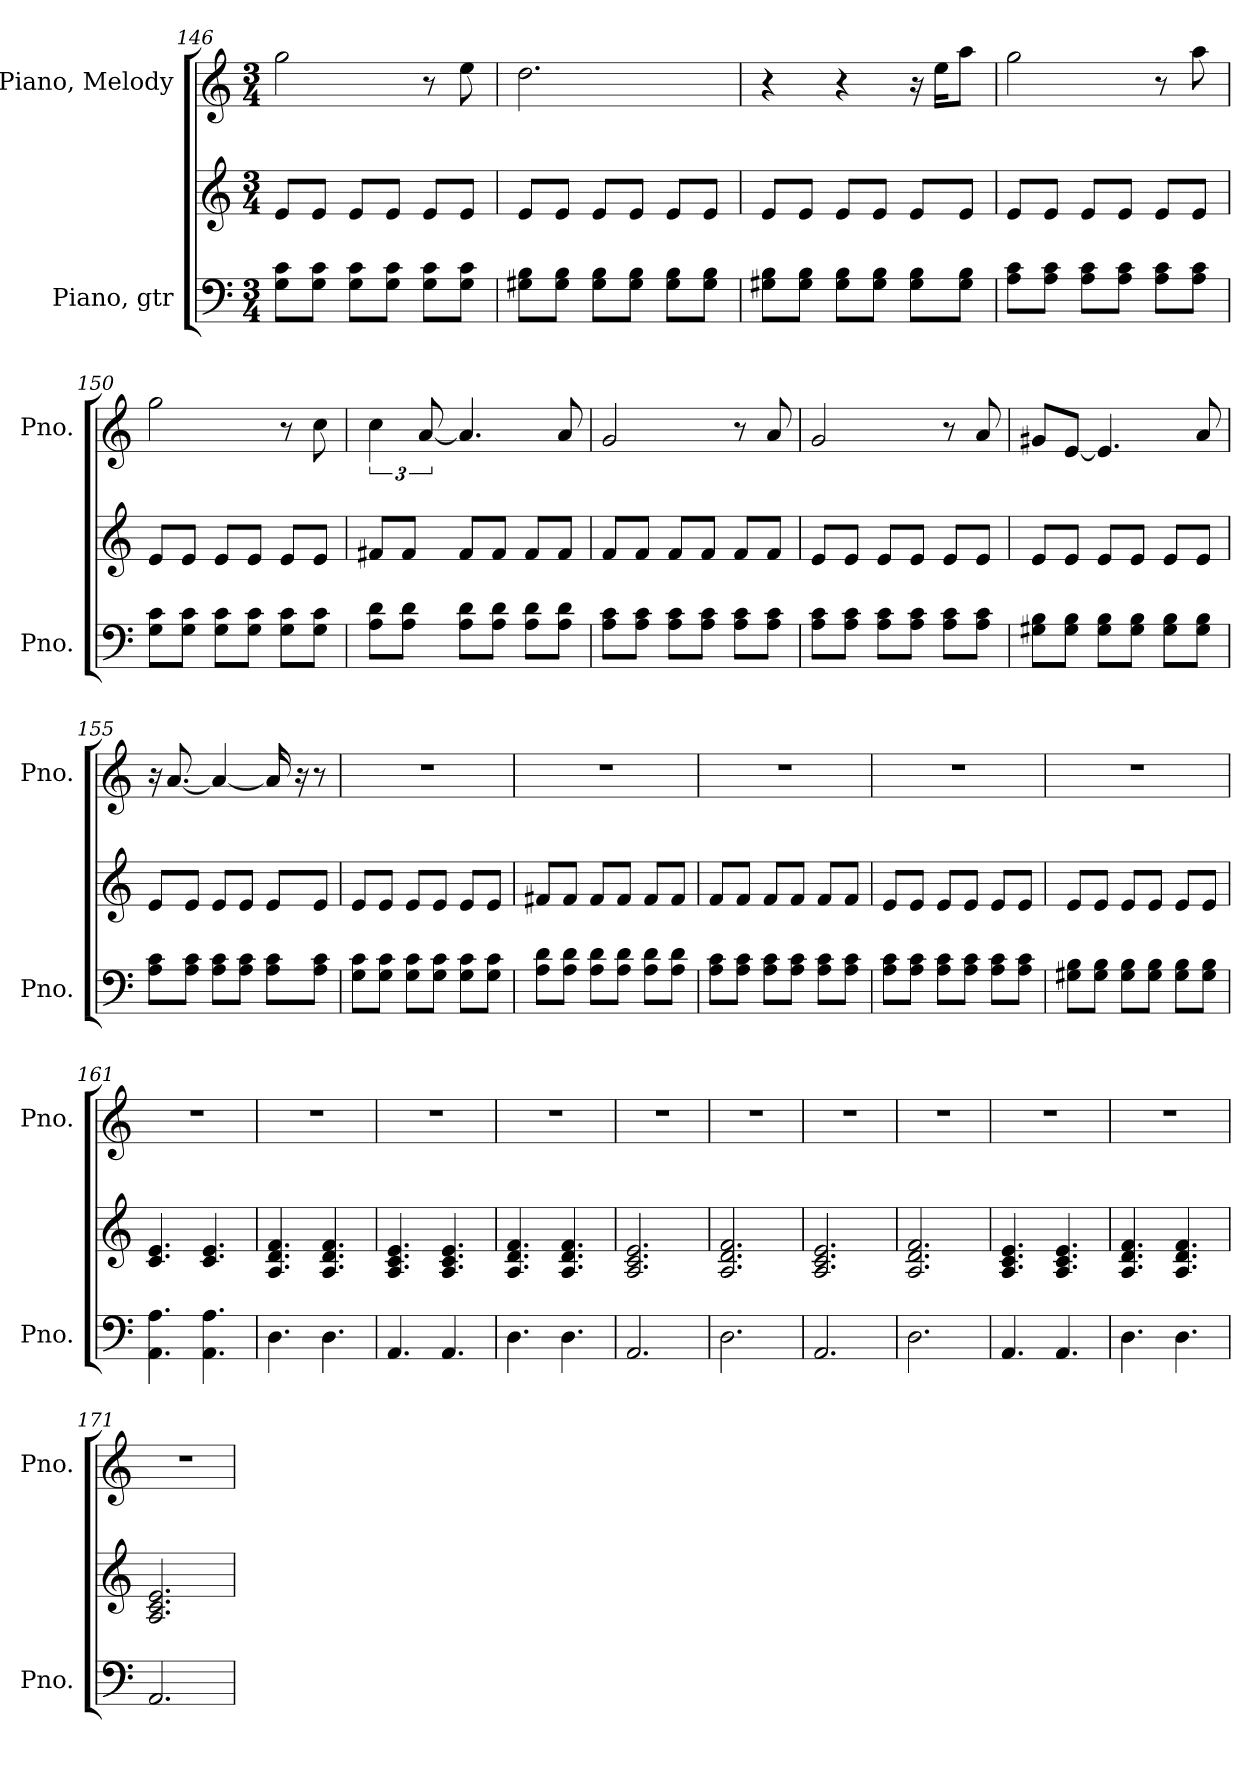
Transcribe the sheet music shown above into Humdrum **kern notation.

**kern	**kern	**kern
*part2	*part2	*part1
*staff3	*staff2	*staff1
*I"Piano, gtr	*	*I"Piano, Melody
*I'Pno.	*	*I'Pno.
!!LO:PB:g=z
*clefF4	*clefG2	*clefG2
*k[]	*k[]	*k[]
*M3/4	*M3/4	*M3/4
=146	=146	=146
8G\ 8c\L	8e/L	2gg\
8G\ 8c\J	8e/J	.
8G\ 8c\L	8e/L	.
8G\ 8c\J	8e/J	.
8G\ 8c\L	8e/L	8r
8G\ 8c\J	8e/J	8ee\
=147	=147	=147
8G#X\ 8B\L	8e/L	2.dd\
8G#\ 8B\J	8e/J	.
8G#\ 8B\L	8e/L	.
8G#\ 8B\J	8e/J	.
8G#\ 8B\L	8e/L	.
8G#\ 8B\J	8e/J	.
=148	=148	=148
8G#X\ 8B\L	8e/L	4r
8G#\ 8B\J	8e/J	.
8G#\ 8B\L	8e/L	4r
8G#\ 8B\J	8e/J	.
8G#\ 8B\L	8e/L	16r
.	.	16ee\KL
8G#\ 8B\J	8e/J	8aa\J
=149	=149	=149
8A\ 8c\L	8e/L	2gg\
8A\ 8c\J	8e/J	.
8A\ 8c\L	8e/L	.
8A\ 8c\J	8e/J	.
8A\ 8c\L	8e/L	8r
8A\ 8c\J	8e/J	8aa\
=150	=150	=150
8G\ 8c\L	8e/L	2gg\
8G\ 8c\J	8e/J	.
8G\ 8c\L	8e/L	.
8G\ 8c\J	8e/J	.
8G\ 8c\L	8e/L	8r
8G\ 8c\J	8e/J	8cc\
!!LO:LB:g=z
=151	=151	=151
8A\ 8d\L	8f#X/L	6cc\
8A\ 8d\J	8f#/J	.
.	.	[12a/
8A\ 8d\L	8f#/L	4.a/]
8A\ 8d\J	8f#/J	.
8A\ 8d\L	8f#/L	.
8A\ 8d\J	8f#/J	8a/
=152	=152	=152
8A\ 8c\L	8f/L	2g/
8A\ 8c\J	8f/J	.
8A\ 8c\L	8f/L	.
8A\ 8c\J	8f/J	.
8A\ 8c\L	8f/L	8r
8A\ 8c\J	8f/J	8a/
=153	=153	=153
8A\ 8c\L	8e/L	2g/
8A\ 8c\J	8e/J	.
8A\ 8c\L	8e/L	.
8A\ 8c\J	8e/J	.
8A\ 8c\L	8e/L	8r
8A\ 8c\J	8e/J	8a/
=154	=154	=154
8G#X\ 8B\L	8e/L	8g#X/L
8G#\ 8B\J	8e/J	[8e/J
8G#\ 8B\L	8e/L	4.e/]
8G#\ 8B\J	8e/J	.
8G#\ 8B\L	8e/L	.
8G#\ 8B\J	8e/J	8a/
!!LO:LB:g=z
=155	=155	=155
8A\ 8c\L	8e/L	16r
.	.	[8.a/
8A\ 8c\J	8e/J	.
8A\ 8c\L	8e/L	4a/_
8A\ 8c\J	8e/J	.
8A\ 8c\L	8e/L	16a/]
.	.	16r
8A\ 8c\J	8e/J	8r
=156	=156	=156
8G\ 8c\L	8e/L	2.r
8G\ 8c\J	8e/J	.
8G\ 8c\L	8e/L	.
8G\ 8c\J	8e/J	.
8G\ 8c\L	8e/L	.
8G\ 8c\J	8e/J	.
=157	=157	=157
8A\ 8d\L	8f#X/L	2.r
8A\ 8d\J	8f#/J	.
8A\ 8d\L	8f#/L	.
8A\ 8d\J	8f#/J	.
8A\ 8d\L	8f#/L	.
8A\ 8d\J	8f#/J	.
=158	=158	=158
8A\ 8c\L	8f/L	2.r
8A\ 8c\J	8f/J	.
8A\ 8c\L	8f/L	.
8A\ 8c\J	8f/J	.
8A\ 8c\L	8f/L	.
8A\ 8c\J	8f/J	.
!!LO:LB:g=z
=159	=159	=159
8A\ 8c\L	8e/L	2.r
8A\ 8c\J	8e/J	.
8A\ 8c\L	8e/L	.
8A\ 8c\J	8e/J	.
8A\ 8c\L	8e/L	.
8A\ 8c\J	8e/J	.
=160	=160	=160
8G#X\ 8B\L	8e/L	2.r
8G#\ 8B\J	8e/J	.
8G#\ 8B\L	8e/L	.
8G#\ 8B\J	8e/J	.
8G#\ 8B\L	8e/L	.
8G#\ 8B\J	8e/J	.
=161	=161	=161
4.AA\ 4.A\	4.c/ 4.e/	2.r
4.AA\ 4.A\	4.c/ 4.e/	.
=162	=162	=162
4.D\	4.A/ 4.d/ 4.f/	2.r
4.D\	4.A/ 4.d/ 4.f/	.
=163	=163	=163
4.AA/	4.A/ 4.c/ 4.e/	2.r
4.AA/	4.A/ 4.c/ 4.e/	.
=164	=164	=164
4.D\	4.A/ 4.d/ 4.f/	2.r
4.D\	4.A/ 4.d/ 4.f/	.
=165	=165	=165
2.AA/	2.A/ 2.c/ 2.e/	2.r
=166	=166	=166
2.D\	2.A/ 2.d/ 2.f/	2.r
=167	=167	=167
2.AA/	2.A/ 2.c/ 2.e/	2.r
!!LO:PB:g=z
=168	=168	=168
2.D\	2.A/ 2.d/ 2.f/	2.r
=169	=169	=169
4.AA/	4.A/ 4.c/ 4.e/	2.r
4.AA/	4.A/ 4.c/ 4.e/	.
=170	=170	=170
4.D\	4.A/ 4.d/ 4.f/	2.r
4.D\	4.A/ 4.d/ 4.f/	.
=171	=171	=171
2.AA/	2.A/ 2.c/ 2.e/	2.r
=	=	=
*-	*-	*-
